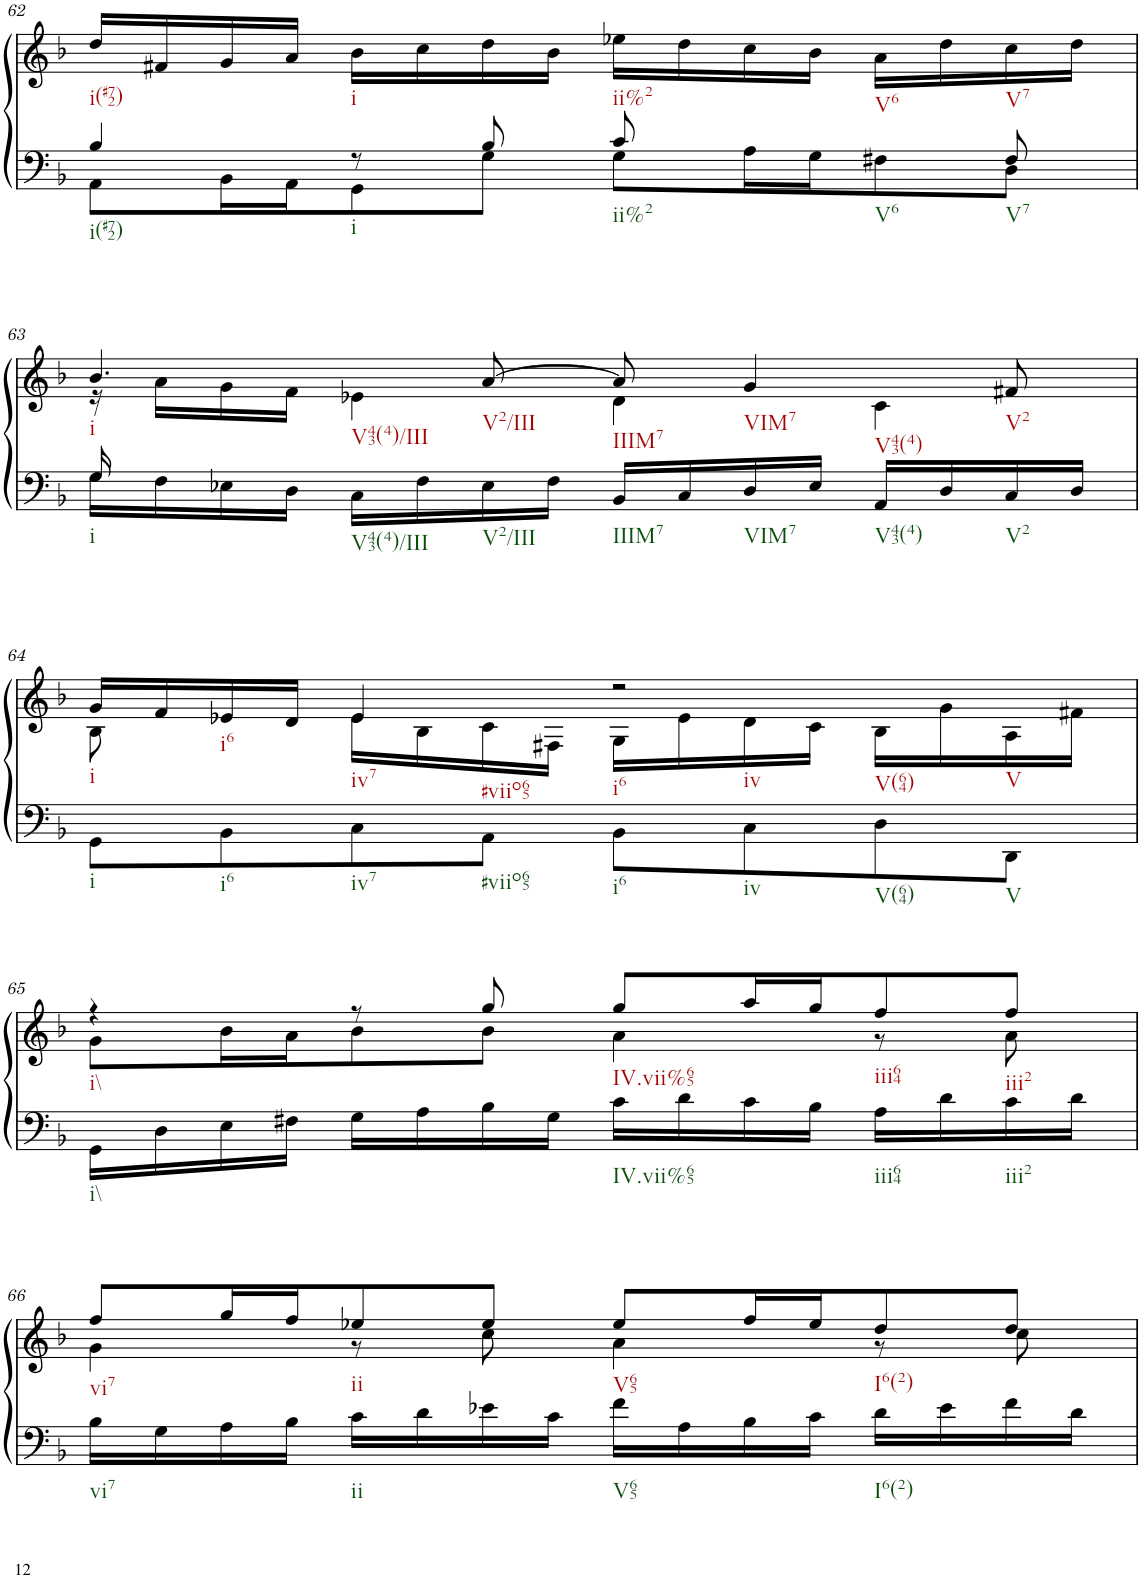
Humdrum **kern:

**kern	**kern
*part1	*part1
*staff2	*staff1
*I"Klavier linke Hand	*
!!LO:PB:g=z
*clefF4	*clefG2
*k[b-]	*k[b-]
*M2/2	*M2/2
=62	=62
*^	*^
4B-/	8AA\L	16dd/LL	4ryy
.	.	16f#X/	.
.	16BB-\L	16g/	.
.	16AA\J	16a/JJ	.
8r	8GG\	2.ryy	16b-\LL
.	.	.	16cc\
8B-/	8G\J	.	16dd\
.	.	.	16b-\JJ
8c/	8G\L	.	16ee-X\LL
.	.	.	16dd\
8ryy	16A\L	.	16cc\
.	16G\J	.	16b-\JJ
8ryy	8F#X\	.	16a\LL
.	.	.	16dd\
8F#/	8D\J	.	16cc\
.	.	.	16dd\JJ
!!LO:LB:g=z	!!
=63	=63	=63	=63
16G/	16G\LL	4.b-/	16r
4..ryy	16F\	.	16a\LL
.	16E-X\	.	16g\
.	16D\JJ	.	16f\JJ
.	16C\LL	.	4e-X\
.	16F\	.	.
.	16E-\	[8a/	.
.	16F\JJ	.	.
16BB-/LL	2ryy	8a/]	4d\
16C/	.	.	.
16D/	.	4g/	.
16E-/JJ	.	.	.
16AA/LL	.	.	4c\
16D/	.	.	.
16C/	.	8f#X/	.
16D/JJ	.	.	.
!!LO:LB:g=z	!!
=64	=64	=64	=64
1ryy	8GG\L	16g/LL	8B-\
.	.	16f/	.
.	8BB-\	16e-X/	8ryy
.	.	16d/JJ	.
.	8C\	4e-/	16e-\LL
.	.	.	16B-\
.	8AA\J	.	16c\
.	.	.	16F#X\JJ
.	8BB-\L	2r	16G\LL
.	.	.	16e-\
.	8C\	.	16d\
.	.	.	16c\JJ
.	8D\	.	16B-\LL
.	.	.	16g\
.	8DD\J	.	16A\
.	.	.	16f#X\JJ
!!LO:LB:g=z	!!
=65	=65	=65	=65
4ryy	16GG\LL	4r	8g\L
.	16D\	.	.
.	16E\	.	16b-\L
.	16F#X\JJ	.	16a\J
16G\LL	2.ryy	8r	8b-\
16A\	.	.	.
16B-\	.	8gg/	8b-\J
16G\JJ	.	.	.
16c\LL	.	8gg/L	4a\
16d\	.	.	.
16c\	.	16aa/L	.
16B-\JJ	.	16gg/J	.
16A\LL	.	8ff/	8r
16d\	.	.	.
16c\	.	8ff/J	8a\
16d\JJ	.	.	.
*v	*v	*	*
!!LO:LB:g=z	!!
=66	=66	=66
16B-\LL	8ff/L	4g\
16G\	.	.
16A\	16gg/L	.
16B-\JJ	16ff/J	.
16c\LL	8ee-X/	8r
16d\	.	.
16e-X\	8ee-/J	8cc\
16c\JJ	.	.
16f\LL	8ee-/L	4a\
16A\	.	.
16B-\	16ff/L	.
16c\JJ	16ee-/J	.
16d\LL	8dd/	8r
16e-\	.	.
16f\	8dd/J	8cc\
16d\JJ	.	.
*	*v	*v
=	=
*-	*-
